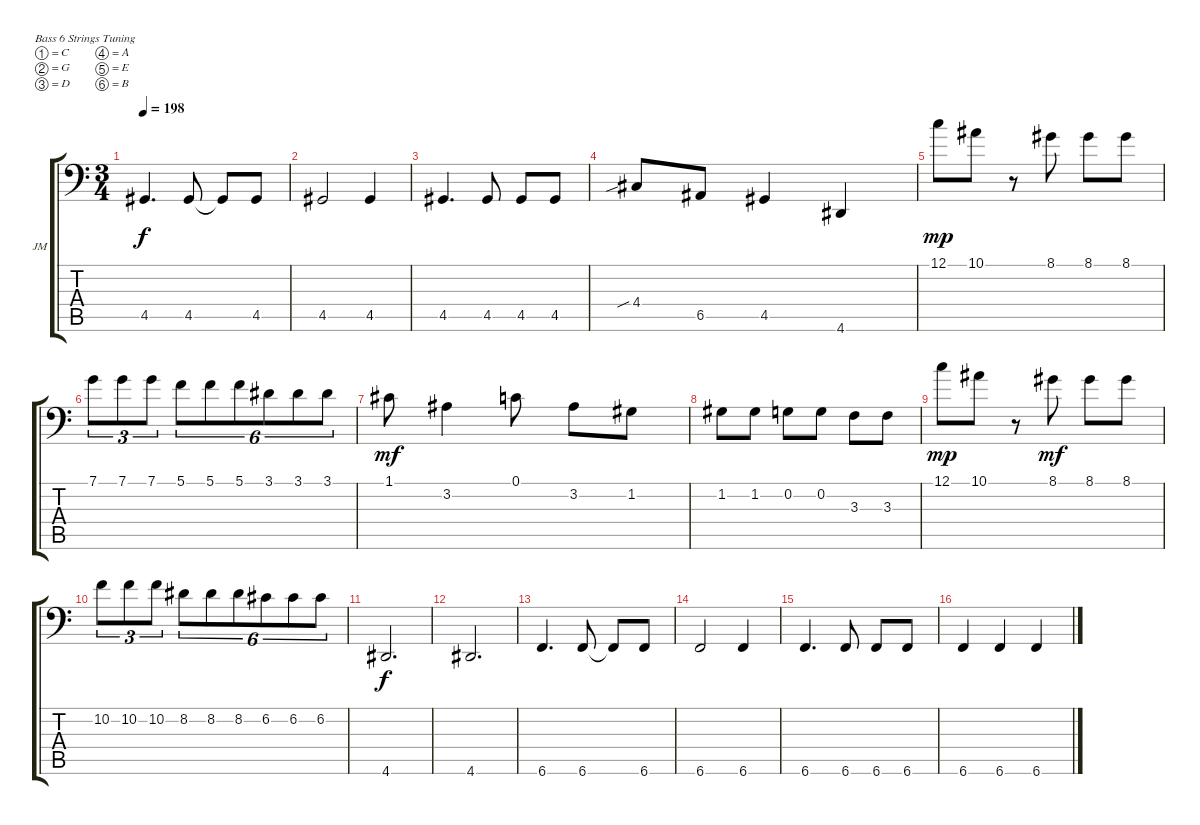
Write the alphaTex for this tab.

\defaultSystemsLayout 4
\bracketExtendMode groupsimilarinstruments
\firstSystemTrackNameOrientation horizontal
\otherSystemsTrackNameOrientation horizontal
\track ("John Myung " "JM") {instrument electricbassfinger}
\staff {score tabs}
\tuning (C3 G2 D2 A1 E1 B0)
\ts (3 4)
\tempo 198
\clef f4
\ks c
4.5.4{d dy f} 4.5.8 4.5{t}.8 4.5.8 |
4.5.2 4.5.4 |
4.5.4{d} 4.5.8 4.5.8 4.5.8 |
4.4{sib}.8 6.5.8 4.5.4 4.6.4 |
12.1.8{dy mp} 10.1.8 r.8 8.1.8 8.1.8 8.1.8 |
7.1.8{tu (3 2)} 7.1.8{tu (3 2)} 7.1.8{tu (3 2)} 5.1.8{tu (6 4)} 5.1.8{tu (6 4)} 5.1.8{tu (6 4)} 3.1.8{tu (6 4)} 3.1.8{tu (6 4)} 3.1.8{tu (6 4)} |
1.1.8{dy mf} 3.2.4 0.1.8 3.2.8 1.2.8 |
1.2.8 1.2.8 0.2.8 0.2.8 3.3.8 3.3.8 |
12.1.8{dy mp} 10.1.8 r.8 8.1.8{dy mf} 8.1.8 8.1.8 |
10.2.8{tu (3 2)} 10.2.8{tu (3 2)} 10.2.8{tu (3 2)} 8.2.8{tu (6 4)} 8.2.8{tu (6 4)} 8.2.8{tu (6 4)} 6.2.8{tu (6 4)} 6.2.8{tu (6 4)} 6.2.8{tu (6 4)} |
4.6.2{d dy f} |
4.6.2{d} |
6.6.4{d} 6.6.8 6.6{t}.8 6.6.8 |
6.6.2 6.6.4 |
6.6.4{d} 6.6.8 6.6.8 6.6.8 |
6.6.4 6.6.4 6.6.4
